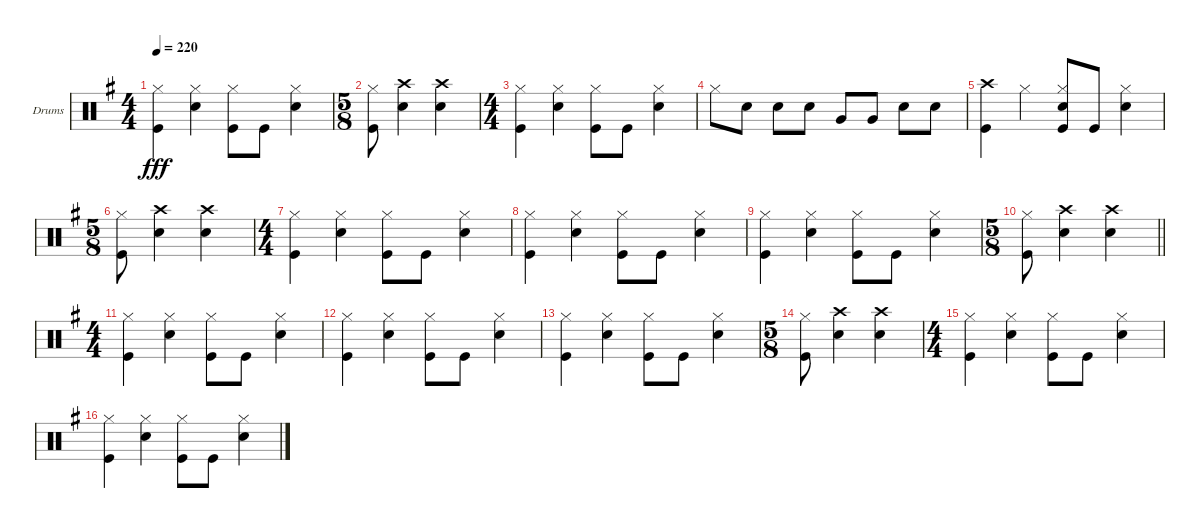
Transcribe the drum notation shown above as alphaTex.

\defaultSystemsLayout 4
\bracketExtendMode groupsimilarinstruments
\firstSystemTrackNameOrientation horizontal
\otherSystemsTrackNameOrientation horizontal
\chordDiagramsInScore
\track ("Lars U." "Drums") {instrument percussion}
\staff {score}
\articulation defaults
\ts (4 4)
\tempo 220
\clef neutral
\ks g
("Kick (hit)" "Hi-Hat (closed)").4{dy fff} ("Hi-Hat (closed)" "Snare (hit) 2").4 ("Hi-Hat (closed)" "Kick (hit)").8 "Kick (hit)".8 ("Hi-Hat (closed)" "Snare (hit) 2").4 |
\ts (5 8)
("Hi-Hat (closed)" "Kick (hit)").8 ("Snare (hit) 2" "Crash high (hit)").4 ("Snare (hit) 2" "Crash high (hit)").4 |
\ts (4 4)
("Kick (hit)" "Hi-Hat (closed)").4 ("Snare (hit) 2" "Hi-Hat (closed)").4 ("Kick (hit)" "Hi-Hat (closed)").8 "Kick (hit)".8 ("Hi-Hat (closed)" "Snare (hit) 2").4 |
"Hi-Hat (closed)".8 "Snare (hit) 2".8 "Snare (hit) 2".8 "Snare (hit) 2".8 "Very Low Tom (hit)".8 "Very Low Tom (hit)".8 "Snare (hit) 2".8 "Snare (hit) 2".8 |
("Kick (hit)" "Crash high (hit)").4 "Hi-Hat (closed)".4 ("Hi-Hat (closed)" "Kick (hit)" "Snare (hit) 2").8 "Kick (hit)".8 ("Snare (hit) 2" "Hi-Hat (closed)").4 |
\ts (5 8)
("Kick (hit)" "Hi-Hat (closed)").8 ("Crash high (hit)" "Snare (hit) 2").4 ("Crash high (hit)" "Snare (hit) 2").4 |
\ts (4 4)
("Kick (hit)" "Hi-Hat (closed)").4 ("Hi-Hat (closed)" "Snare (hit) 2").4 ("Kick (hit)" "Hi-Hat (closed)").8 "Kick (hit)".8 ("Snare (hit) 2" "Hi-Hat (closed)").4 |
("Kick (hit)" "Hi-Hat (closed)").4 ("Snare (hit) 2" "Hi-Hat (closed)").4 ("Kick (hit)" "Hi-Hat (closed)").8 "Kick (hit)".8 ("Hi-Hat (closed)" "Snare (hit) 2").4 |
("Kick (hit)" "Hi-Hat (closed)").4 ("Snare (hit) 2" "Hi-Hat (closed)").4 ("Kick (hit)" "Hi-Hat (closed)").8 "Kick (hit)".8 ("Snare (hit) 2" "Hi-Hat (closed)").4 |
\ts (5 8)
\barLineRight lightlight
("Hi-Hat (closed)" "Kick (hit)").8 ("Crash high (hit)" "Snare (hit) 2").4 ("Crash high (hit)" "Snare (hit) 2").4 |
\ts (4 4)
("Kick (hit)" "Hi-Hat (closed)").4 ("Snare (hit) 2" "Hi-Hat (closed)").4 ("Kick (hit)" "Hi-Hat (closed)").8 "Kick (hit)".8 ("Snare (hit) 2" "Hi-Hat (closed)").4 |
("Hi-Hat (closed)" "Kick (hit)").4 ("Snare (hit) 2" "Hi-Hat (closed)").4 ("Kick (hit)" "Hi-Hat (closed)").8 "Kick (hit)".8 ("Snare (hit) 2" "Hi-Hat (closed)").4 |
("Kick (hit)" "Hi-Hat (closed)").4 ("Snare (hit) 2" "Hi-Hat (closed)").4 ("Hi-Hat (closed)" "Kick (hit)").8 "Kick (hit)".8 ("Snare (hit) 2" "Hi-Hat (closed)").4 |
\ts (5 8)
("Kick (hit)" "Hi-Hat (closed)").8 ("Crash high (hit)" "Snare (hit) 2").4 ("Crash high (hit)" "Snare (hit) 2").4 |
\ts (4 4)
("Kick (hit)" "Hi-Hat (closed)").4 ("Hi-Hat (closed)" "Snare (hit) 2").4 ("Kick (hit)" "Hi-Hat (closed)").8 "Kick (hit)".8 ("Snare (hit) 2" "Hi-Hat (closed)").4 |
("Kick (hit)" "Hi-Hat (closed)").4 ("Snare (hit) 2" "Hi-Hat (closed)").4 ("Kick (hit)" "Hi-Hat (closed)").8 "Kick (hit)".8 ("Snare (hit) 2" "Hi-Hat (closed)").4
